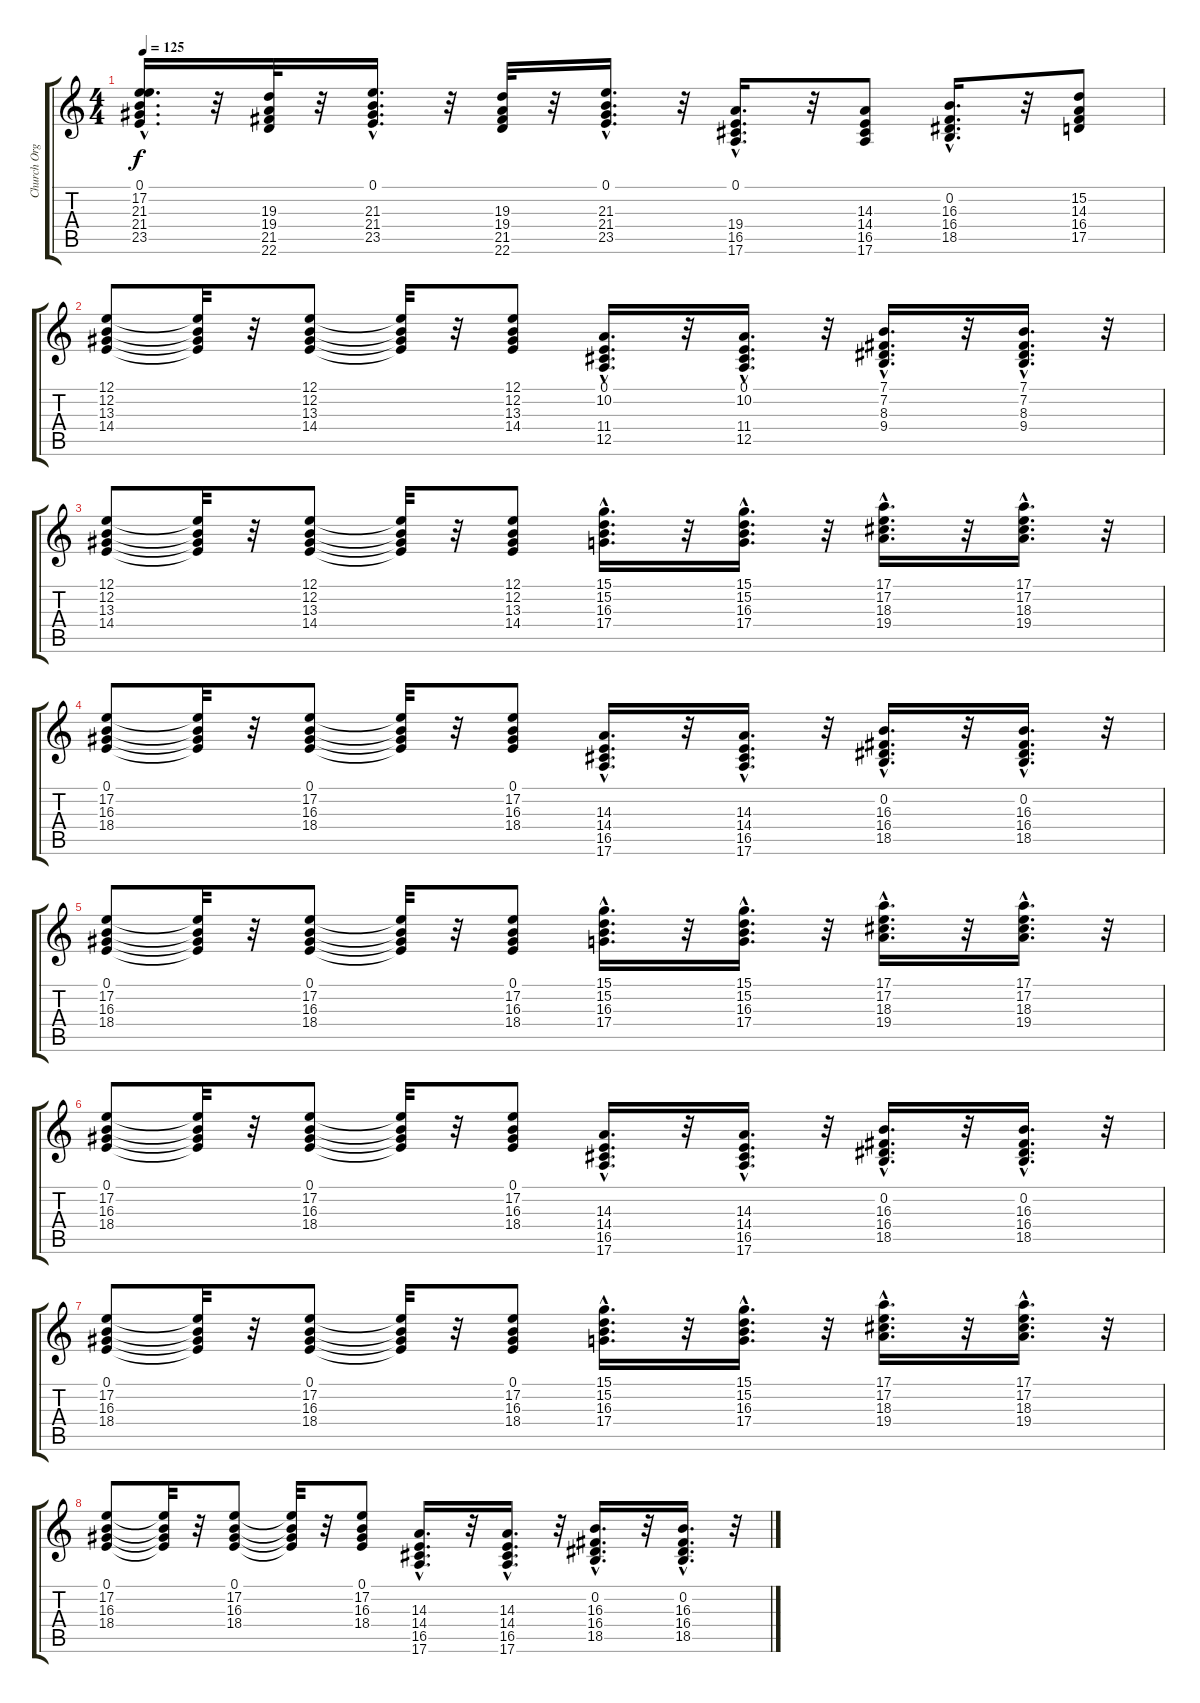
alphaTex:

\track ("Church Organ" "Church Org") {instrument churchorgan}
\staff {score tabs}
\tuning (E4 B3 G3 D3 A2 E2) {hide}
\ts (4 4)
\tempo 125
\clef g2
\ks c
(0.1{hac} 17.2{hac} 21.3{hac} 21.4{hac} 23.5{hac}).16{d dy f} r.32 (19.3 19.4 21.5 22.6).32 r.32 (0.1{hac} 21.3{hac} 21.4{hac} 23.5{hac}).16{d} r.32 (19.3 19.4 21.5 22.6).32 r.32 (0.1{hac} 21.3{hac} 21.4{hac} 23.5{hac}).16{d} r.32 (0.1{hac} 19.4{hac} 16.5{hac} 17.6{hac}).16{d} r.32 (14.3 14.4 16.5 17.6).8 (0.2{hac} 16.3{hac} 16.4{hac} 18.5{hac}).16{d} r.32 (15.2 14.3 16.4 17.5).8 |
(12.1 12.2 13.3 14.4).8 (12.1{t} 12.2{t} 13.3{t} 14.4{t}).32 r.32 (12.1 12.2 13.3 14.4).8 (12.1{t} 12.2{t} 13.3{t} 14.4{t}).32 r.32 (12.1 12.2 13.3 14.4).8 (0.1{hac} 10.2{hac} 11.4{hac} 12.5{hac}).16{d} r.32 (0.1{hac} 10.2{hac} 11.4{hac} 12.5{hac}).16{d} r.32 (7.1{hac} 7.2{hac} 8.3{hac} 9.4{hac}).16{d} r.32 (7.1{hac} 7.2{hac} 8.3{hac} 9.4{hac}).16{d} r.32 |
(12.1 12.2 13.3 14.4).8 (12.1{t} 12.2{t} 13.3{t} 14.4{t}).32 r.32 (12.1 12.2 13.3 14.4).8 (12.1{t} 12.2{t} 13.3{t} 14.4{t}).32 r.32 (12.1 12.2 13.3 14.4).8 (15.1{hac} 15.2{hac} 16.3{hac} 17.4{hac}).16{d} r.32 (15.1{hac} 15.2{hac} 16.3{hac} 17.4{hac}).16{d} r.32 (17.1{hac} 17.2{hac} 18.3{hac} 19.4{hac}).16{d} r.32 (17.1{hac} 17.2{hac} 18.3{hac} 19.4{hac}).16{d} r.32 |
(0.1 17.2 16.3 18.4).8 (0.1{t} 17.2{t} 16.3{t} 18.4{t}).32 r.32 (0.1 17.2 16.3 18.4).8 (0.1{t} 17.2{t} 16.3{t} 18.4{t}).32 r.32 (0.1 17.2 16.3 18.4).8 (14.3{hac} 14.4{hac} 16.5{hac} 17.6{hac}).16{d} r.32 (14.3{hac} 14.4{hac} 16.5{hac} 17.6{hac}).16{d} r.32 (0.2{hac} 16.3{hac} 16.4{hac} 18.5{hac}).16{d} r.32 (0.2{hac} 16.3{hac} 16.4{hac} 18.5{hac}).16{d} r.32 |
(0.1 17.2 16.3 18.4).8 (0.1{t} 17.2{t} 16.3{t} 18.4{t}).32 r.32 (0.1 17.2 16.3 18.4).8 (0.1{t} 17.2{t} 16.3{t} 18.4{t}).32 r.32 (0.1 17.2 16.3 18.4).8 (15.1{hac} 15.2{hac} 16.3{hac} 17.4{hac}).16{d} r.32 (15.1{hac} 15.2{hac} 16.3{hac} 17.4{hac}).16{d} r.32 (17.1{hac} 17.2{hac} 18.3{hac} 19.4{hac}).16{d} r.32 (17.1{hac} 17.2{hac} 18.3{hac} 19.4{hac}).16{d} r.32 |
(0.1 17.2 16.3 18.4).8 (0.1{t} 17.2{t} 16.3{t} 18.4{t}).32 r.32 (0.1 17.2 16.3 18.4).8 (0.1{t} 17.2{t} 16.3{t} 18.4{t}).32 r.32 (0.1 17.2 16.3 18.4).8 (14.3{hac} 14.4{hac} 16.5{hac} 17.6{hac}).16{d} r.32 (14.3{hac} 14.4{hac} 16.5{hac} 17.6{hac}).16{d} r.32 (0.2{hac} 16.3{hac} 16.4{hac} 18.5{hac}).16{d} r.32 (0.2{hac} 16.3{hac} 16.4{hac} 18.5{hac}).16{d} r.32 |
(0.1 17.2 16.3 18.4).8 (0.1{t} 17.2{t} 16.3{t} 18.4{t}).32 r.32 (0.1 17.2 16.3 18.4).8 (0.1{t} 17.2{t} 16.3{t} 18.4{t}).32 r.32 (0.1 17.2 16.3 18.4).8 (15.1{hac} 15.2{hac} 16.3{hac} 17.4{hac}).16{d} r.32 (15.1{hac} 15.2{hac} 16.3{hac} 17.4{hac}).16{d} r.32 (17.1{hac} 17.2{hac} 18.3{hac} 19.4{hac}).16{d} r.32 (17.1{hac} 17.2{hac} 18.3{hac} 19.4{hac}).16{d} r.32 |
(0.1 17.2 16.3 18.4).8 (0.1{t} 17.2{t} 16.3{t} 18.4{t}).32 r.32 (0.1 17.2 16.3 18.4).8 (0.1{t} 17.2{t} 16.3{t} 18.4{t}).32 r.32 (0.1 17.2 16.3 18.4).8 (14.3{hac} 14.4{hac} 16.5{hac} 17.6{hac}).16{d} r.32 (14.3{hac} 14.4{hac} 16.5{hac} 17.6{hac}).16{d} r.32 (0.2{hac} 16.3{hac} 16.4{hac} 18.5{hac}).16{d} r.32 (0.2{hac} 16.3{hac} 16.4{hac} 18.5{hac}).16{d} r.32
